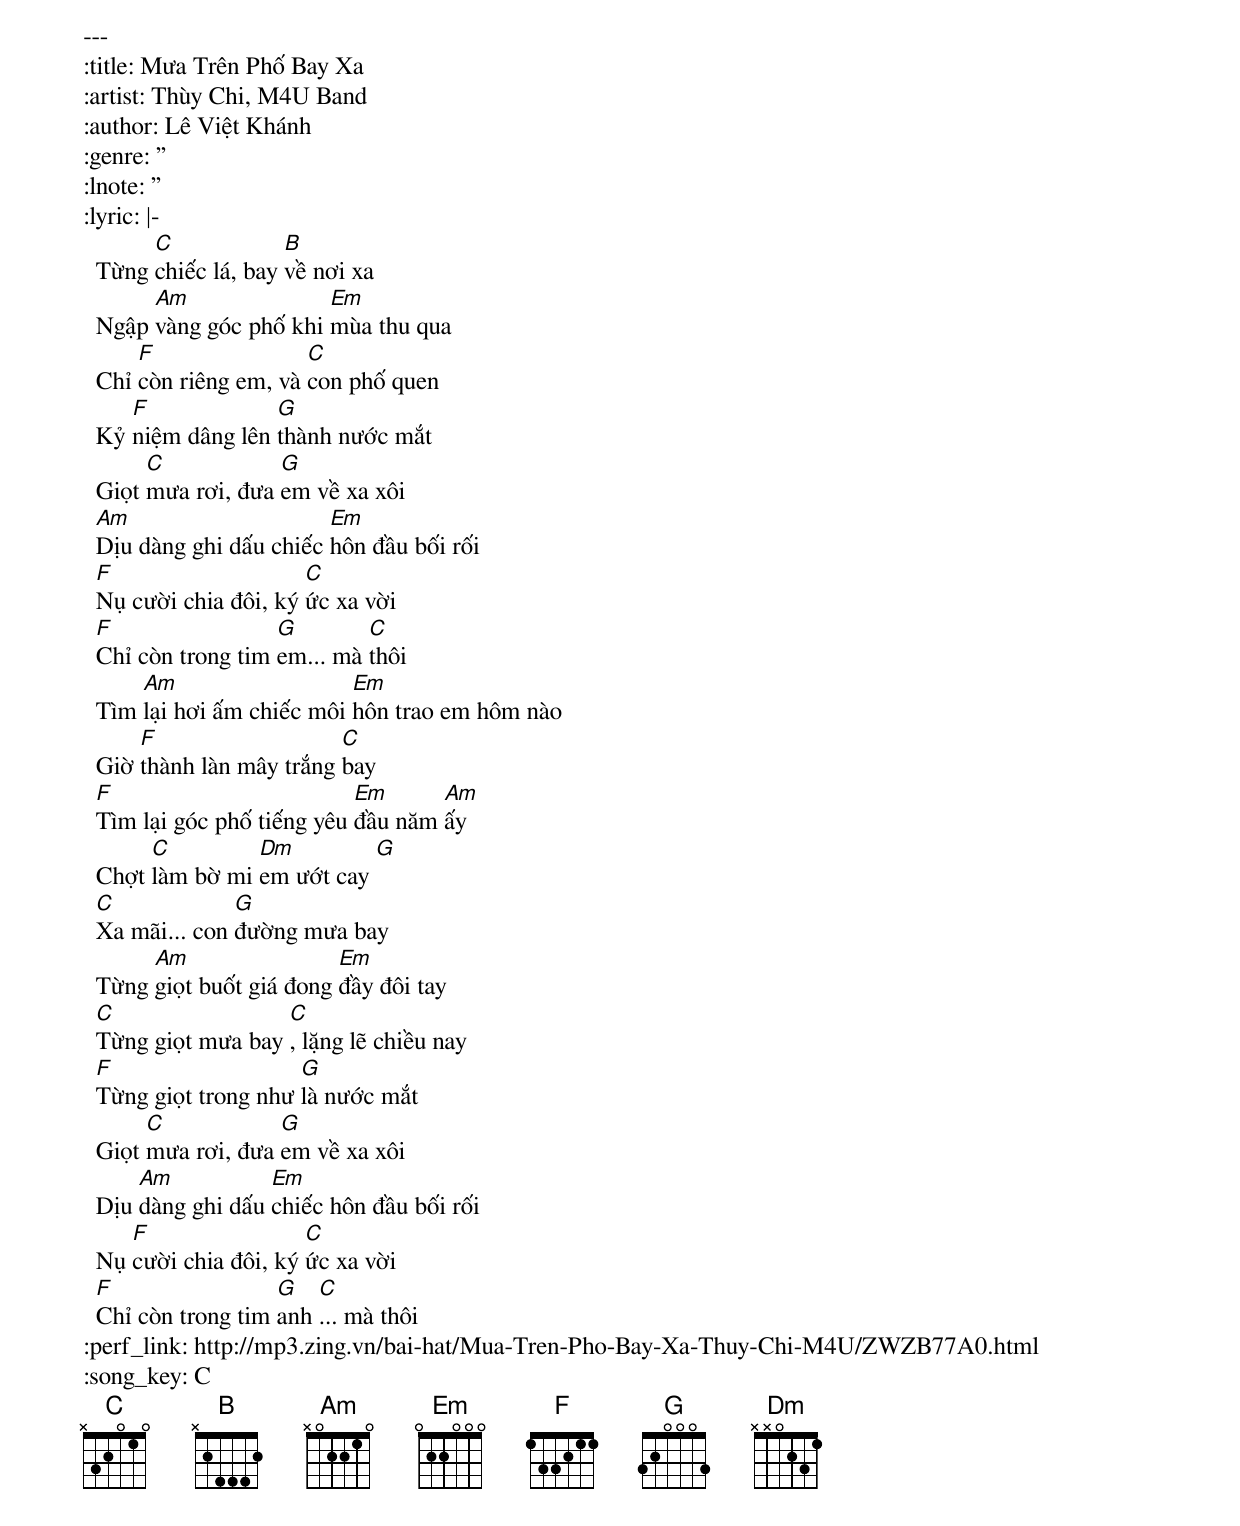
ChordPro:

---
:title: Mưa Trên Phố Bay Xa
:artist: Thùy Chi, M4U Band
:author: Lê Việt Khánh
:genre: ''
:lnote: ''
:lyric: |-
  Từng [C]chiếc lá, bay [B]về nơi xa
  Ngập [Am]vàng góc phố khi [Em]mùa thu qua
  Chỉ [F]còn riêng em, và [C]con phố quen
  Kỷ [F]niệm dâng lên [G]thành nước mắt
  Giọt [C]mưa rơi, đưa [G]em về xa xôi
  [Am]Dịu dàng ghi dấu chiếc [Em]hôn đầu bối rối
  [F]Nụ cười chia đôi, ký [C]ức xa vời
  [F]Chỉ còn trong tim [G]em... mà [C]thôi
  Tìm [Am]lại hơi ấm chiếc môi [Em]hôn trao em hôm nào
  Giờ [F]thành làn mây trắng [C]bay
  [F]Tìm lại góc phố tiếng yêu [Em]đầu năm [Am]ấy
  Chợt [C]làm bờ mi [Dm]em ướt cay [G]
  [C]Xa mãi... con [G]đường mưa bay
  Từng [Am]giọt buốt giá đong [Em]đầy đôi tay
  [C]Từng giọt mưa bay [C], lặng lẽ chiều nay
  [F]Từng giọt trong như [G]là nước mắt
  Giọt [C]mưa rơi, đưa [G]em về xa xôi
  Dịu [Am]dàng ghi dấu [Em]chiếc hôn đầu bối rối
  Nụ [F]cười chia đôi, ký [C]ức xa vời
  [F]Chỉ còn trong tim [G]anh [C]... mà thôi
:perf_link: http://mp3.zing.vn/bai-hat/Mua-Tren-Pho-Bay-Xa-Thuy-Chi-M4U/ZWZB77A0.html
:song_key: C
